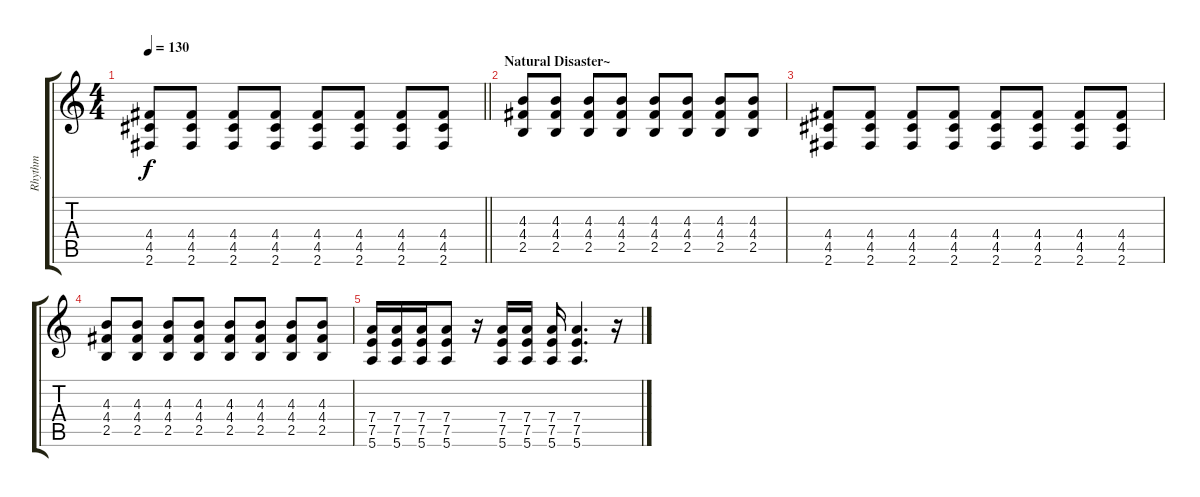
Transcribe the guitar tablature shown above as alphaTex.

\track ("Rhythm" "Rhythm") {instrument distortionguitar}
\staff {score tabs}
\tuning (E4 B3 G3 D3 A2 E2) {hide}
\ts (4 4)
\tempo 130
\clef g2
\barLineRight lightlight
\ks c
(4.4 4.5 2.6).8{dy f} (4.4 4.5 2.6).8 (4.4 4.5 2.6).8 (4.4 4.5 2.6).8 (4.4 4.5 2.6).8 (4.4 4.5 2.6).8 (4.4 4.5 2.6).8 (4.4 4.5 2.6).8 |
\section ("" "Natural Disaster~")
(4.3 4.4 2.5).8 (4.3 4.4 2.5).8 (4.3 4.4 2.5).8 (4.3 4.4 2.5).8 (4.3 4.4 2.5).8 (4.3 4.4 2.5).8 (4.3 4.4 2.5).8 (4.3 4.4 2.5).8 |
(4.4 4.5 2.6).8 (4.4 4.5 2.6).8 (4.4 4.5 2.6).8 (4.4 4.5 2.6).8 (4.4 4.5 2.6).8 (4.4 4.5 2.6).8 (4.4 4.5 2.6).8 (4.4 4.5 2.6).8 |
(4.3 4.4 2.5).8 (4.3 4.4 2.5).8 (4.3 4.4 2.5).8 (4.3 4.4 2.5).8 (4.3 4.4 2.5).8 (4.3 4.4 2.5).8 (4.3 4.4 2.5).8 (4.3 4.4 2.5).8 |
(7.4 7.5 5.6).16 (7.4 7.5 5.6).16 (7.4 7.5 5.6).16 (7.4 7.5 5.6).8 r.16 (7.4 7.5 5.6).16 (7.4 7.5 5.6).16 (7.4 7.5 5.6).16 (7.4 7.5 5.6).4{d} r.16
